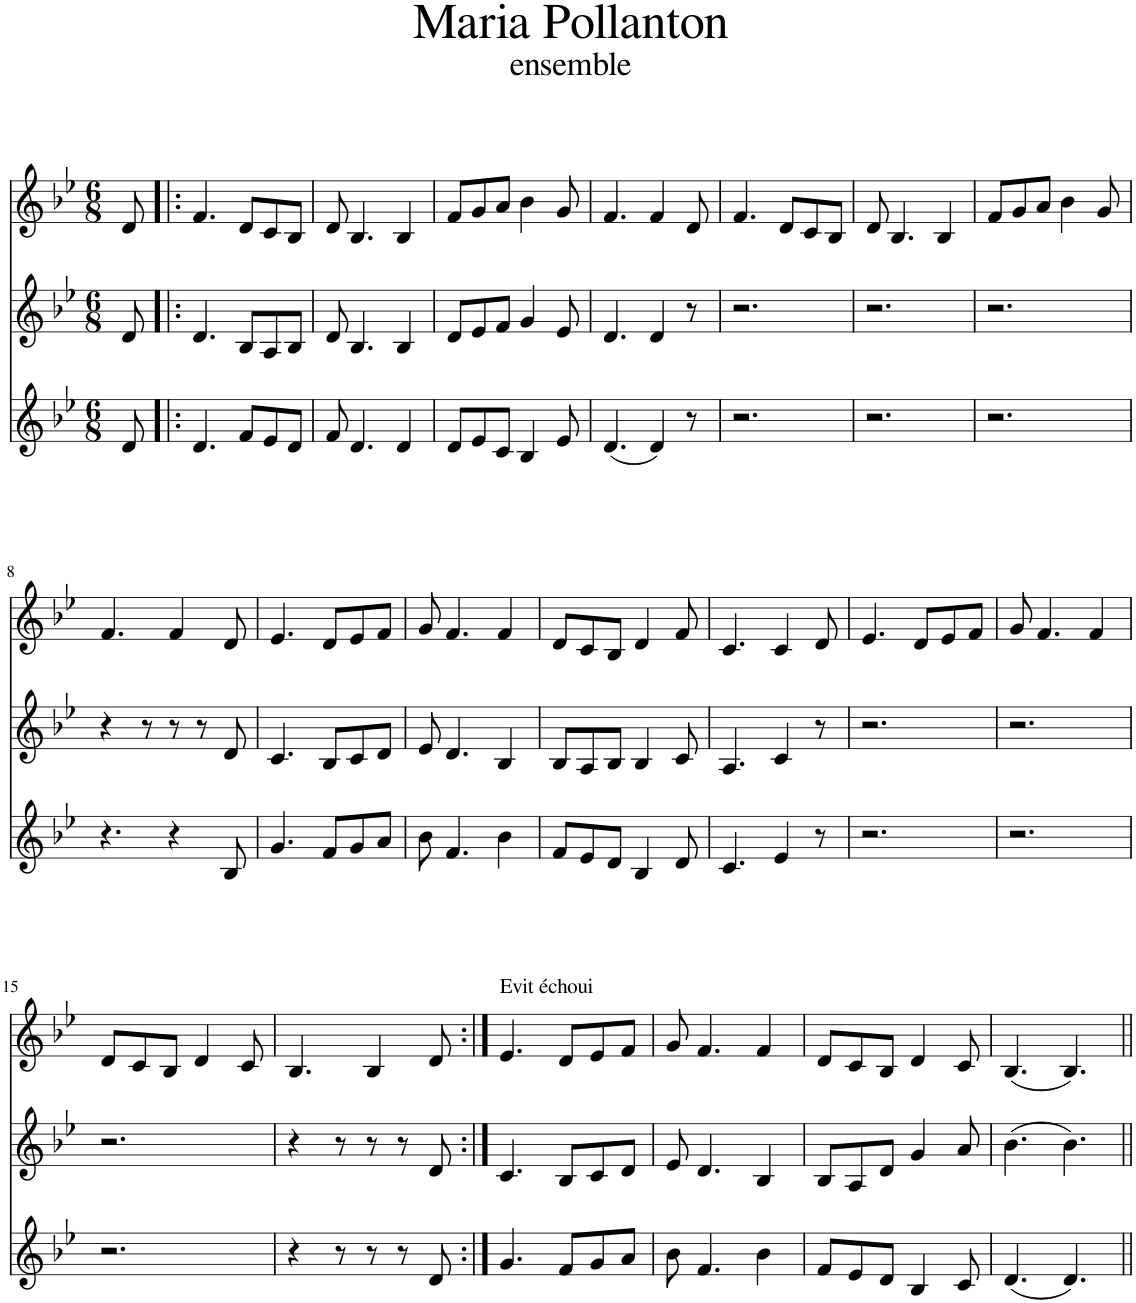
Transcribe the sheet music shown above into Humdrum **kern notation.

**kern	**kern	**kern
*part3	*part2	*part1
*staff3	*staff2	*staff1
*I"Flute	*I"Flute	*I"Flute
*I'Fl	*I'Fl	*I'Fl
*clefG2	*clefG2	*clefG2
*k[b-e-]	*k[b-e-]	*k[b-e-]
*M6/8	*M6/8	*M6/8
=	=	=
8d/	8d/	8d/
=1!|:	=1!|:	=1!|:
4.d/	4.d/	4.f/
8f/L	8B-/L	8d/L
8e-/	8A/	8c/
8d/J	8B-/J	8B-/J
=2	=2	=2
8f/	8d/	8d/
4.d/	4.B-/	4.B-/
4d/	4B-/	4B-/
=3	=3	=3
8d/L	8d/L	8f/L
8e-/	8e-/	8g/
8c/J	8f/J	8a/J
4B-/	4g/	4b-\
8e-/	8e-/	8g/
=4	=4	=4
(4.d/	4.d/	4.f/
4d/)	4d/	4f/
8r	8r	8d/
=5	=5	=5
2.r	2.r	4.f/
.	.	8d/L
.	.	8c/
.	.	8B-/J
=6	=6	=6
2.r	2.r	8d/
.	.	4.B-/
.	.	4B-/
=7	=7	=7
2.r	2.r	8f/L
.	.	8g/
.	.	8a/J
.	.	4b-\
.	.	8g/
!!LO:LB:g=z
=8	=8	=8
4.r	4r	4.f/
.	8r	.
4r	8r	4f/
.	8r	.
8B-/	8d/	8d/
=9	=9	=9
4.g/	4.c/	4.e-/
8f/L	8B-/L	8d/L
8g/	8c/	8e-/
8a/J	8d/J	8f/J
=10	=10	=10
8b-\	8e-/	8g/
4.f/	4.d/	4.f/
4b-\	4B-/	4f/
=11	=11	=11
8f/L	8B-/L	8d/L
8e-/	8A/	8c/
8d/J	8B-/J	8B-/J
4B-/	4B-/	4d/
8d/	8c/	8f/
=12	=12	=12
4.c/	4.A/	4.c/
4e-/	4c/	4c/
8r	8r	8d/
=13	=13	=13
2.r	2.r	4.e-/
.	.	8d/L
.	.	8e-/
.	.	8f/J
=14	=14	=14
2.r	2.r	8g/
.	.	4.f/
.	.	4f/
!!LO:LB:g=z
=15	=15	=15
2.r	2.r	8d/L
.	.	8c/
.	.	8B-/J
.	.	4d/
.	.	8c/
=16	=16	=16
4r	4r	4.B-/
8r	8r	.
8r	8r	4B-/
8r	8r	.
8d/	8d/	8d/
=17:|!	=17:|!	=17:|!
!	!	!LO:TX:a:t=Evit échoui
4.g/	4.c/	4.e-/
8f/L	8B-/L	8d/L
8g/	8c/	8e-/
8a/J	8d/J	8f/J
=18	=18	=18
8b-\	8e-/	8g/
4.f/	4.d/	4.f/
4b-\	4B-/	4f/
=19	=19	=19
8f/L	8B-/L	8d/L
8e-/	8A/	8c/
8d/J	8d/J	8B-/J
4B-/	4g/	4d/
8c/	8a/	8c/
=20	=20	=20
(4.d/	(4.b-\	(4.B-/
4.d/)	4.b-\)	4.B-/)
=||	=||	=||
*-	*-	*-
